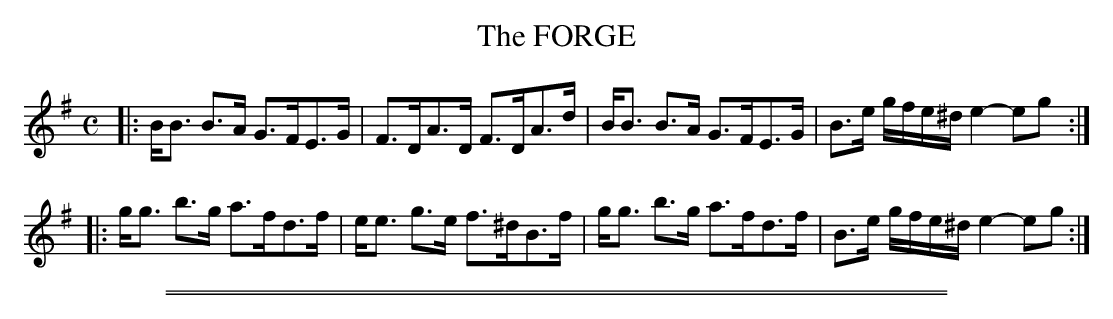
X:1
T: The FORGE
M: C
L: 1/16
K: Em
|:\
BB3 B3A G3FE3G | F3DA3D F3DA3d |\
BB3 B3A G3FE3G | B3e gfe^d e4- e2g2 :|
|:\
gg3 b3g a3fd3f | ee3 g3e f3^dB3f |\
gg3 b3g a3fd3f | B3e gfe^d e4- e2g2 :|
